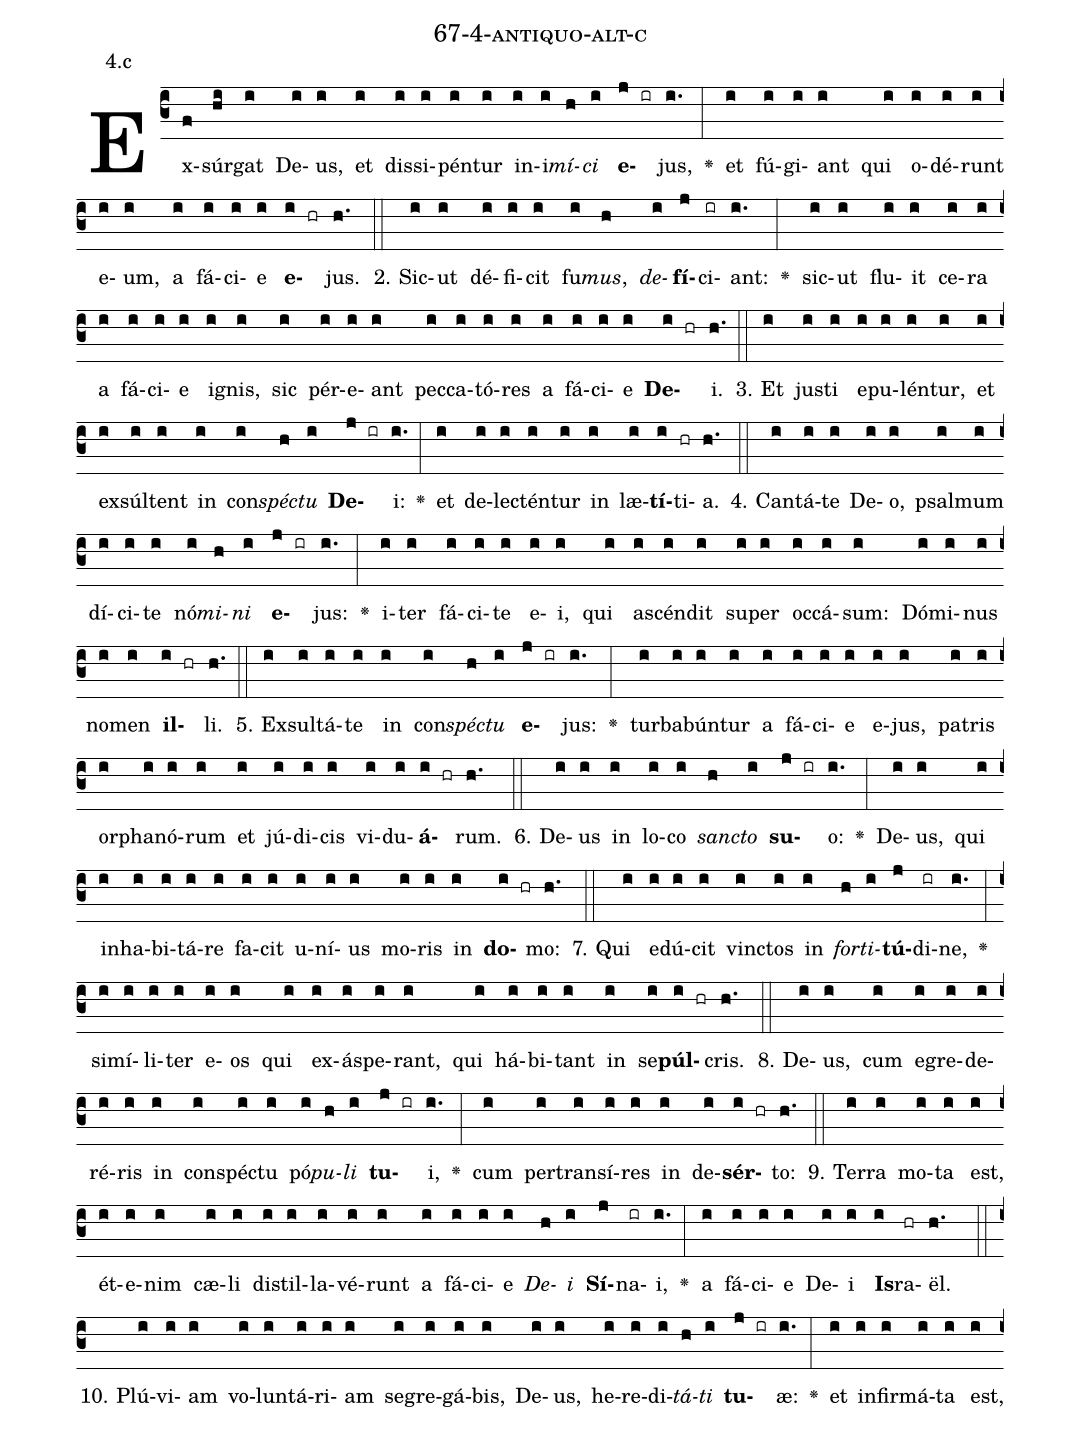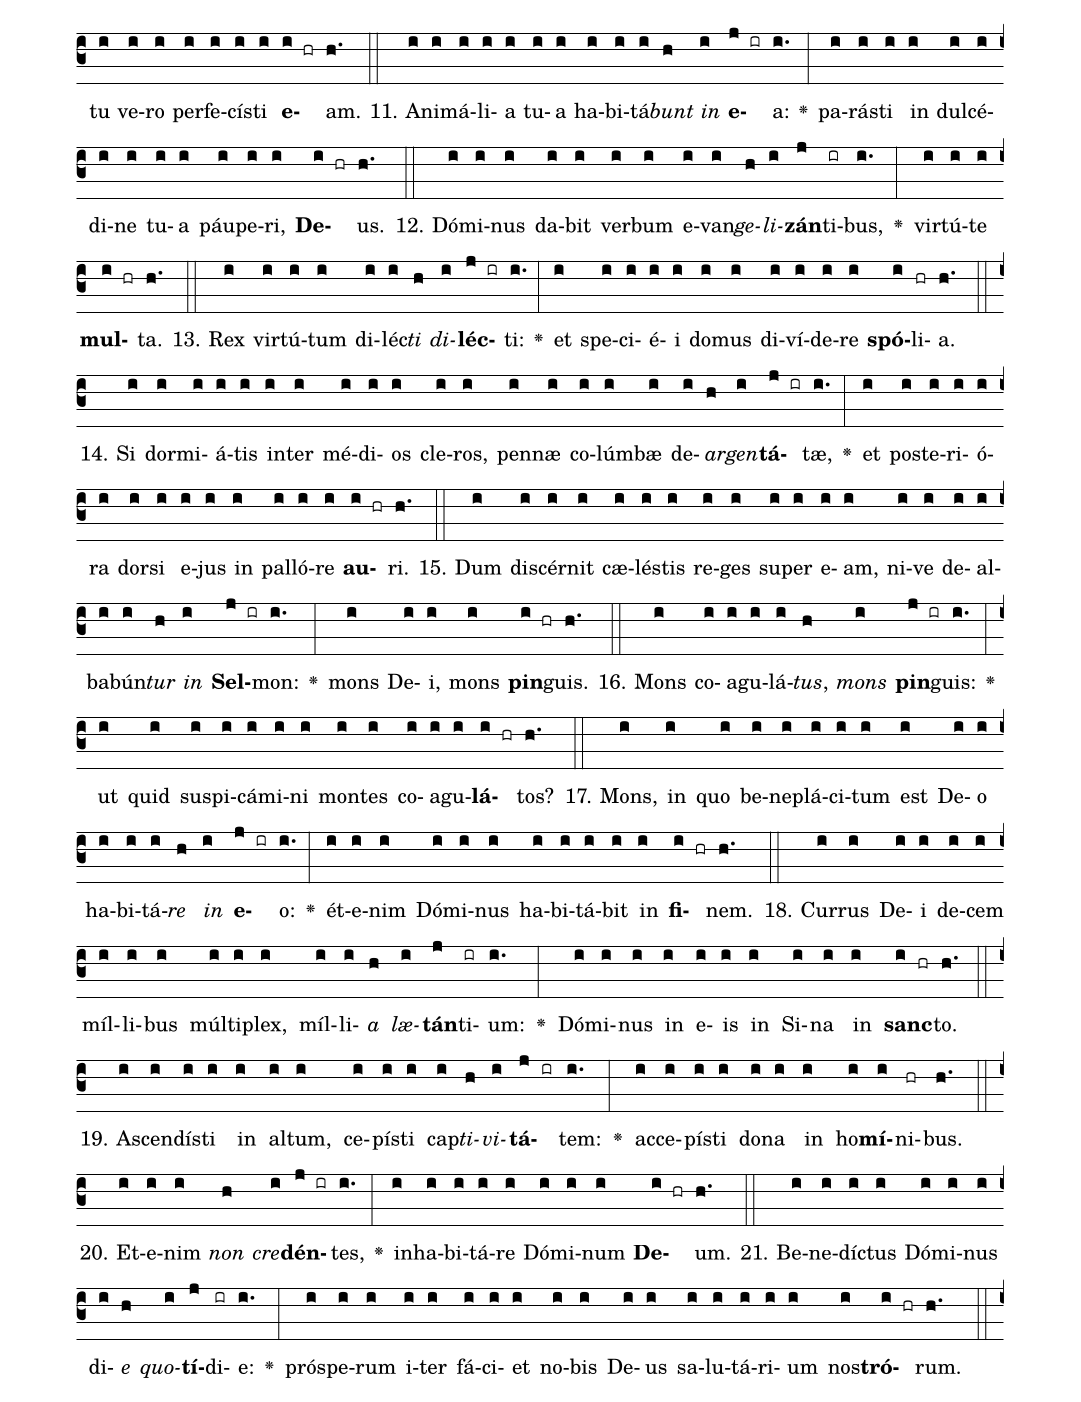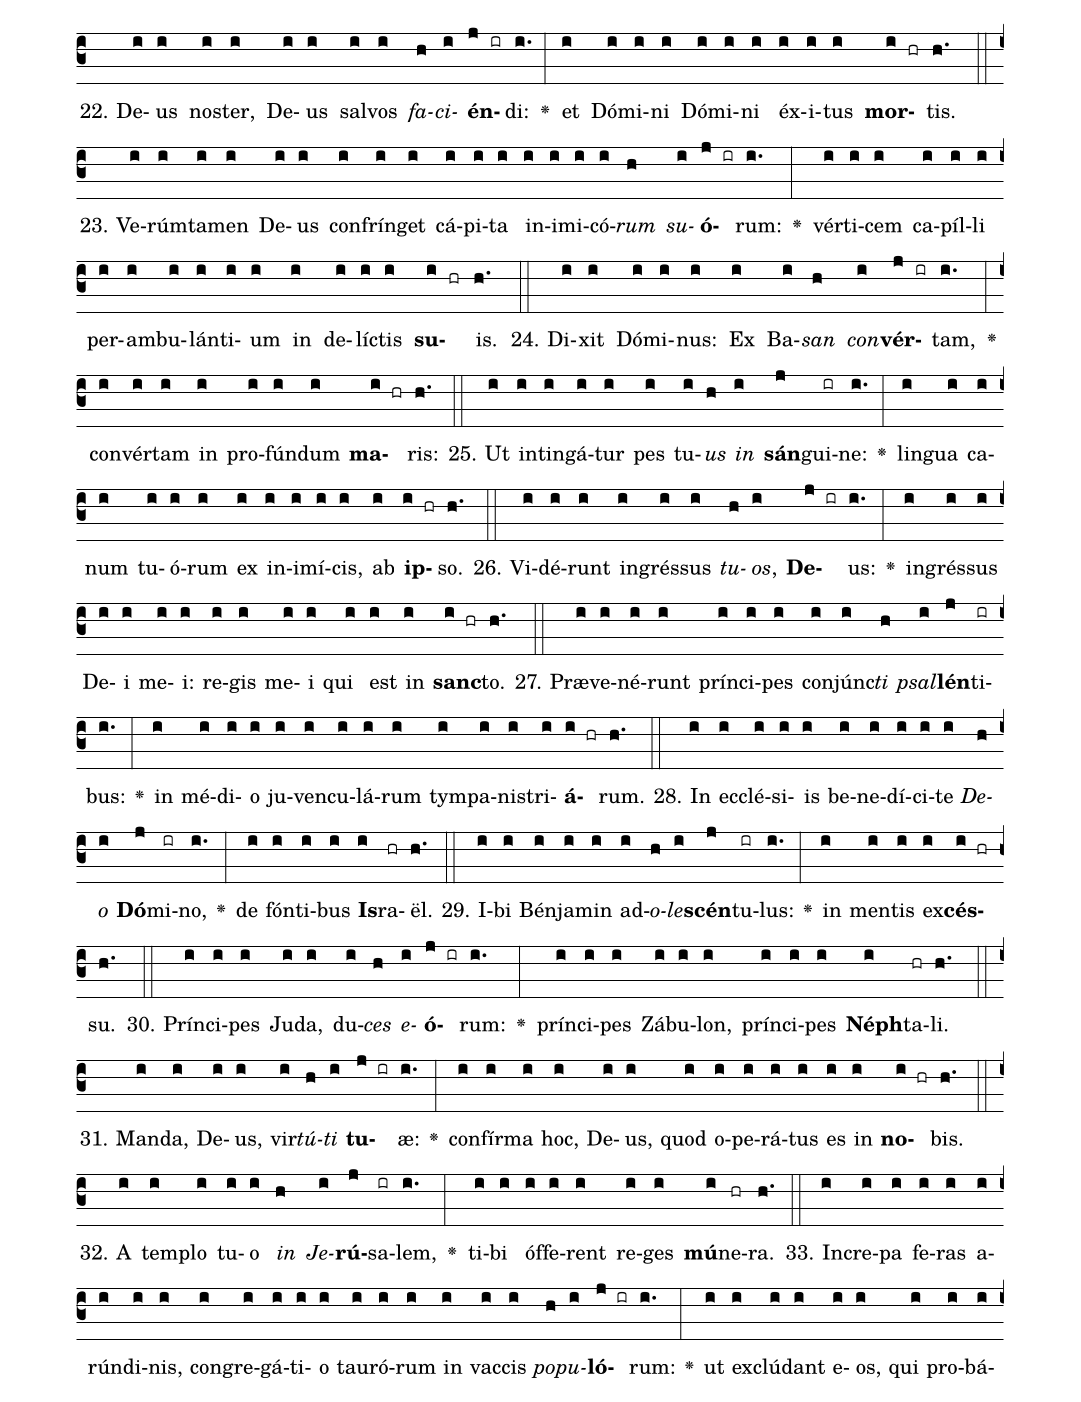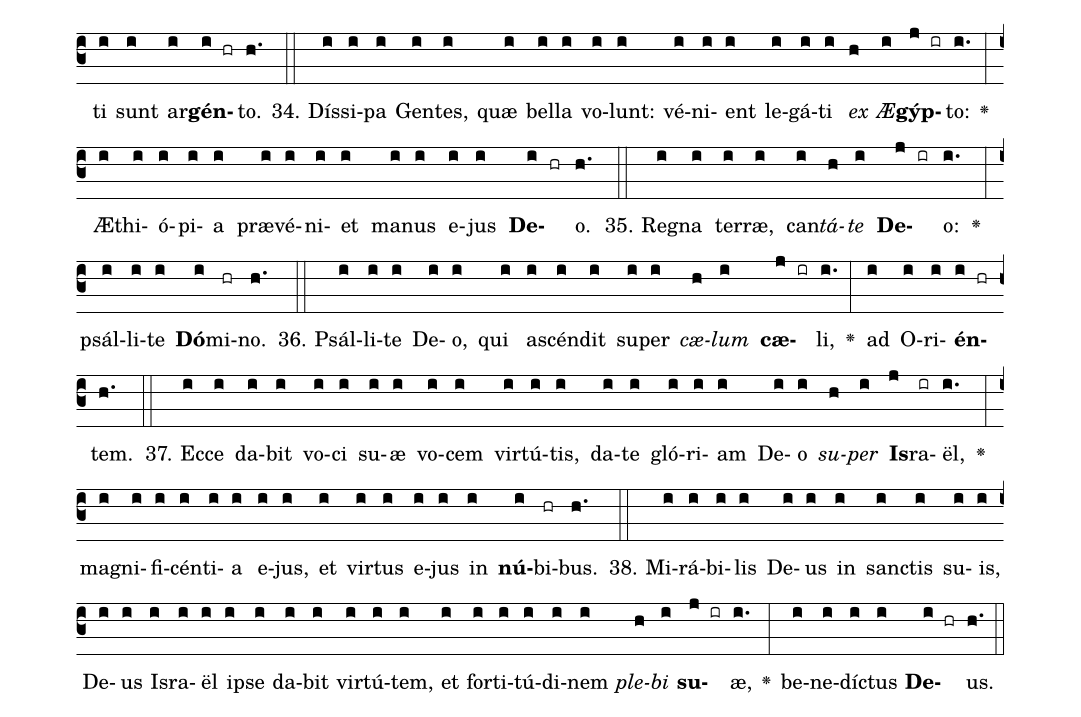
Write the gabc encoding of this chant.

name: 67-4-antiquo-alt-c;
annotation: 4.c;
%%
(c3)Ex(f)súr(hi)gat(i) De(i)us,(i) et(i) dis(i)si(i)pén(i)tur(i) in(i)i(i)<i>mí</i>(h)<i>ci</i>(i) <b>e</b>(j ir)jus,(i.) <v>\greheightstar</v>(:) et(i) fú(i)gi(i)ant(i) qui(i) o(i)dé(i)runt(i) e(i)um,(i) a(i) fá(i)ci(i)e(i) <b>e</b>(i hr)jus.(h.) (::)
2. Sic(i)ut(i) dé(i)fi(i)cit(i) fu(i)<i>mus</i>,(h) <i>de</i>(i)<b>fí</b>(j)ci(ir)ant:(i.) <v>\greheightstar</v>(:) sic(i)ut(i) flu(i)it(i) ce(i)ra(i) a(i) fá(i)ci(i)e(i) i(i)gnis,(i) sic(i) pér(i)e(i)ant(i) pec(i)ca(i)tó(i)res(i) a(i) fá(i)ci(i)e(i) <b>De</b>(i hr)i.(h.) (::)
3. Et(i) jus(i)ti(i) e(i)pu(i)lén(i)tur,(i) et(i) ex(i)súl(i)tent(i) in(i) con(i)<i>spéc</i>(h)<i>tu</i>(i) <b>De</b>(j ir)i:(i.) <v>\greheightstar</v>(:) et(i) de(i)lec(i)tén(i)tur(i) in(i) læ(i)<b>tí</b>(i)ti(hr)a.(h.) (::)
4. Can(i)tá(i)te(i) De(i)o,(i) psal(i)mum(i) dí(i)ci(i)te(i) nó(i)<i>mi</i>(h)<i>ni</i>(i) <b>e</b>(j ir)jus:(i.) <v>\greheightstar</v>(:) i(i)ter(i) fá(i)ci(i)te(i) e(i)i,(i) qui(i) a(i)scén(i)dit(i) su(i)per(i) oc(i)cá(i)sum:(i) Dó(i)mi(i)nus(i) no(i)men(i) <b>il</b>(i hr)li.(h.) (::)
5. Ex(i)sul(i)tá(i)te(i) in(i) con(i)<i>spéc</i>(h)<i>tu</i>(i) <b>e</b>(j ir)jus:(i.) <v>\greheightstar</v>(:) tur(i)ba(i)bún(i)tur(i) a(i) fá(i)ci(i)e(i) e(i)jus,(i) pa(i)tris(i) or(i)pha(i)nó(i)rum(i) et(i) jú(i)di(i)cis(i) vi(i)du(i)<b>á</b>(i hr)rum.(h.) (::)
6. De(i)us(i) in(i) lo(i)co(i) <i>sanc</i>(h)<i>to</i>(i) <b>su</b>(j ir)o:(i.) <v>\greheightstar</v>(:) De(i)us,(i) qui(i) in(i)ha(i)bi(i)tá(i)re(i) fa(i)cit(i) u(i)ní(i)us(i) mo(i)ris(i) in(i) <b>do</b>(i hr)mo:(h.) (::)
7. Qui(i) e(i)dú(i)cit(i) vinc(i)tos(i) in(i) <i>for</i>(h)<i>ti</i>(i)<b>tú</b>(j)di(ir)ne,(i.) <v>\greheightstar</v>(:) si(i)mí(i)li(i)ter(i) e(i)os(i) qui(i) ex(i)ás(i)pe(i)rant,(i) qui(i) há(i)bi(i)tant(i) in(i) se(i)<b>púl</b>(i hr)cris.(h.) (::)
8. De(i)us,(i) cum(i) e(i)gre(i)de(i)ré(i)ris(i) in(i) con(i)spéc(i)tu(i) pó(i)<i>pu</i>(h)<i>li</i>(i) <b>tu</b>(j ir)i,(i.) <v>\greheightstar</v>(:) cum(i) per(i)trans(i)í(i)res(i) in(i) de(i)<b>sér</b>(i hr)to:(h.) (::)
9. Ter(i)ra(i) mo(i)ta(i) est,(i) ét(i)e(i)nim(i) cæ(i)li(i) di(i)stil(i)la(i)vé(i)runt(i) a(i) fá(i)ci(i)e(i) <i>De</i>(h)<i>i</i>(i) <b>Sí</b>(j)na(ir)i,(i.) <v>\greheightstar</v>(:) a(i) fá(i)ci(i)e(i) De(i)i(i) <b>Is</b>(i)ra(hr)ël.(h.) (::)
10. Plú(i)vi(i)am(i) vo(i)lun(i)tá(i)ri(i)am(i) se(i)gre(i)gá(i)bis,(i) De(i)us,(i) he(i)re(i)di(i)<i>tá</i>(h)<i>ti</i>(i) <b>tu</b>(j ir)æ:(i.) <v>\greheightstar</v>(:) et(i) in(i)fir(i)má(i)ta(i) est,(i) tu(i) ve(i)ro(i) per(i)fe(i)cís(i)ti(i) <b>e</b>(i hr)am.(h.) (::)
11. A(i)ni(i)má(i)li(i)a(i) tu(i)a(i) ha(i)bi(i)tá(i)<i>bunt</i>(h) <i>in</i>(i) <b>e</b>(j ir)a:(i.) <v>\greheightstar</v>(:) pa(i)rás(i)ti(i) in(i) dul(i)cé(i)di(i)ne(i) tu(i)a(i) páu(i)pe(i)ri,(i) <b>De</b>(i hr)us.(h.) (::)
12. Dó(i)mi(i)nus(i) da(i)bit(i) ver(i)bum(i) e(i)van(i)<i>ge</i>(h)<i>li</i>(i)<b>zán</b>(j)ti(ir)bus,(i.) <v>\greheightstar</v>(:) vir(i)tú(i)te(i) <b>mul</b>(i hr)ta.(h.) (::)
13. Rex(i) vir(i)tú(i)tum(i) di(i)léc(i)<i>ti</i>(h) <i>di</i>(i)<b>léc</b>(j ir)ti:(i.) <v>\greheightstar</v>(:) et(i) spe(i)ci(i)é(i)i(i) do(i)mus(i) di(i)ví(i)de(i)re(i) <b>spó</b>(i)li(hr)a.(h.) (::)
14. Si(i) dor(i)mi(i)á(i)tis(i) in(i)ter(i) mé(i)di(i)os(i) cle(i)ros,(i) pen(i)næ(i) co(i)lúm(i)bæ(i) de(i)<i>ar</i>(h)<i>gen</i>(i)<b>tá</b>(j ir)tæ,(i.) <v>\greheightstar</v>(:) et(i) post(i)e(i)ri(i)ó(i)ra(i) dor(i)si(i) e(i)jus(i) in(i) pal(i)ló(i)re(i) <b>au</b>(i hr)ri.(h.) (::)
15. Dum(i) di(i)scér(i)nit(i) cæ(i)lés(i)tis(i) re(i)ges(i) su(i)per(i) e(i)am,(i) ni(i)ve(i) de(i)al(i)ba(i)bún(i)<i>tur</i>(h) <i>in</i>(i) <b>Sel</b>(j ir)mon:(i.) <v>\greheightstar</v>(:) mons(i) De(i)i,(i) mons(i) <b>pin</b>(i hr)guis.(h.) (::)
16. Mons(i) co(i)a(i)gu(i)lá(i)<i>tus</i>,(h) <i>mons</i>(i) <b>pin</b>(j ir)guis:(i.) <v>\greheightstar</v>(:) ut(i) quid(i) su(i)spi(i)cá(i)mi(i)ni(i) mon(i)tes(i) co(i)a(i)gu(i)<b>lá</b>(i hr)tos?(h.) (::)
17. Mons,(i) in(i) quo(i) be(i)ne(i)plá(i)ci(i)tum(i) est(i) De(i)o(i) ha(i)bi(i)tá(i)<i>re</i>(h) <i>in</i>(i) <b>e</b>(j ir)o:(i.) <v>\greheightstar</v>(:) ét(i)e(i)nim(i) Dó(i)mi(i)nus(i) ha(i)bi(i)tá(i)bit(i) in(i) <b>fi</b>(i hr)nem.(h.) (::)
18. Cur(i)rus(i) De(i)i(i) de(i)cem(i) míl(i)li(i)bus(i) múl(i)ti(i)plex,(i) míl(i)li(i)<i>a</i>(h) <i>læ</i>(i)<b>tán</b>(j)ti(ir)um:(i.) <v>\greheightstar</v>(:) Dó(i)mi(i)nus(i) in(i) e(i)is(i) in(i) Si(i)na(i) in(i) <b>sanc</b>(i hr)to.(h.) (::)
19. A(i)scen(i)dís(i)ti(i) in(i) al(i)tum,(i) ce(i)pís(i)ti(i) cap(i)<i>ti</i>(h)<i>vi</i>(i)<b>tá</b>(j ir)tem:(i.) <v>\greheightstar</v>(:) ac(i)ce(i)pís(i)ti(i) do(i)na(i) in(i) ho(i)<b>mí</b>(i)ni(hr)bus.(h.) (::)
20. Et(i)e(i)nim(i) <i>non</i>(h) <i>cre</i>(i)<b>dén</b>(j ir)tes,(i.) <v>\greheightstar</v>(:) in(i)ha(i)bi(i)tá(i)re(i) Dó(i)mi(i)num(i) <b>De</b>(i hr)um.(h.) (::)
21. Be(i)ne(i)díc(i)tus(i) Dó(i)mi(i)nus(i) di(i)<i>e</i>(h) <i>quo</i>(i)<b>tí</b>(j)di(ir)e:(i.) <v>\greheightstar</v>(:) pró(i)spe(i)rum(i) i(i)ter(i) fá(i)ci(i)et(i) no(i)bis(i) De(i)us(i) sa(i)lu(i)tá(i)ri(i)um(i) nos(i)<b>tró</b>(i hr)rum.(h.) (::)
22. De(i)us(i) nos(i)ter,(i) De(i)us(i) sal(i)vos(i) <i>fa</i>(h)<i>ci</i>(i)<b>én</b>(j ir)di:(i.) <v>\greheightstar</v>(:) et(i) Dó(i)mi(i)ni(i) Dó(i)mi(i)ni(i) éx(i)i(i)tus(i) <b>mor</b>(i hr)tis.(h.) (::)
23. Ve(i)rúm(i)ta(i)men(i) De(i)us(i) con(i)frín(i)get(i) cá(i)pi(i)ta(i) in(i)i(i)mi(i)có(i)<i>rum</i>(h) <i>su</i>(i)<b>ó</b>(j ir)rum:(i.) <v>\greheightstar</v>(:) vér(i)ti(i)cem(i) ca(i)píl(i)li(i) per(i)am(i)bu(i)lán(i)ti(i)um(i) in(i) de(i)líc(i)tis(i) <b>su</b>(i hr)is.(h.) (::)
24. Di(i)xit(i) Dó(i)mi(i)nus:(i) Ex(i) Ba(i)<i>san</i>(h) <i>con</i>(i)<b>vér</b>(j ir)tam,(i.) <v>\greheightstar</v>(:) con(i)vér(i)tam(i) in(i) pro(i)fún(i)dum(i) <b>ma</b>(i hr)ris:(h.) (::)
25. Ut(i) in(i)tin(i)gá(i)tur(i) pes(i) tu(i)<i>us</i>(h) <i>in</i>(i) <b>sán</b>(j)gui(ir)ne:(i.) <v>\greheightstar</v>(:) lin(i)gua(i) ca(i)num(i) tu(i)ó(i)rum(i) ex(i) in(i)i(i)mí(i)cis,(i) ab(i) <b>ip</b>(i hr)so.(h.) (::)
26. Vi(i)dé(i)runt(i) in(i)grés(i)sus(i) <i>tu</i>(h)<i>os</i>,(i) <b>De</b>(j ir)us:(i.) <v>\greheightstar</v>(:) in(i)grés(i)sus(i) De(i)i(i) me(i)i:(i) re(i)gis(i) me(i)i(i) qui(i) est(i) in(i) <b>sanc</b>(i hr)to.(h.) (::)
27. Præ(i)ve(i)né(i)runt(i) prín(i)ci(i)pes(i) con(i)júnc(i)<i>ti</i>(h) <i>psal</i>(i)<b>lén</b>(j)ti(ir)bus:(i.) <v>\greheightstar</v>(:) in(i) mé(i)di(i)o(i) ju(i)ven(i)cu(i)lá(i)rum(i) tym(i)pa(i)nis(i)tri(i)<b>á</b>(i hr)rum.(h.) (::)
28. In(i) ec(i)clé(i)si(i)is(i) be(i)ne(i)dí(i)ci(i)te(i) <i>De</i>(h)<i>o</i>(i) <b>Dó</b>(j)mi(ir)no,(i.) <v>\greheightstar</v>(:) de(i) fón(i)ti(i)bus(i) <b>Is</b>(i)ra(hr)ël.(h.) (::)
29. I(i)bi(i) Bén(i)ja(i)min(i) ad(i)<i>o</i>(h)<i>le</i>(i)<b>scén</b>(j)tu(ir)lus:(i.) <v>\greheightstar</v>(:) in(i) men(i)tis(i) ex(i)<b>cés</b>(i hr)su.(h.) (::)
30. Prín(i)ci(i)pes(i) Ju(i)da,(i) du(i)<i>ces</i>(h) <i>e</i>(i)<b>ó</b>(j ir)rum:(i.) <v>\greheightstar</v>(:) prín(i)ci(i)pes(i) Zá(i)bu(i)lon,(i) prín(i)ci(i)pes(i) <b>Néph</b>(i)ta(hr)li.(h.) (::)
31. Man(i)da,(i) De(i)us,(i) vir(i)<i>tú</i>(h)<i>ti</i>(i) <b>tu</b>(j ir)æ:(i.) <v>\greheightstar</v>(:) con(i)fír(i)ma(i) hoc,(i) De(i)us,(i) quod(i) o(i)pe(i)rá(i)tus(i) es(i) in(i) <b>no</b>(i hr)bis.(h.) (::)
32. A(i) tem(i)plo(i) tu(i)o(i) <i>in</i>(h) <i>Je</i>(i)<b>rú</b>(j)sa(ir)lem,(i.) <v>\greheightstar</v>(:) ti(i)bi(i) óf(i)fe(i)rent(i) re(i)ges(i) <b>mú</b>(i)ne(hr)ra.(h.) (::)
33. In(i)cre(i)pa(i) fe(i)ras(i) a(i)rún(i)di(i)nis,(i) con(i)gre(i)gá(i)ti(i)o(i) tau(i)ró(i)rum(i) in(i) vac(i)cis(i) <i>po</i>(h)<i>pu</i>(i)<b>ló</b>(j ir)rum:(i.) <v>\greheightstar</v>(:) ut(i) ex(i)clú(i)dant(i) e(i)os,(i) qui(i) pro(i)bá(i)ti(i) sunt(i) ar(i)<b>gén</b>(i hr)to.(h.) (::)
34. Dís(i)si(i)pa(i) Gen(i)tes,(i) quæ(i) bel(i)la(i) vo(i)lunt:(i) vé(i)ni(i)ent(i) le(i)gá(i)ti(i) <i>ex</i>(h) <i>Æ</i>(i)<b>gýp</b>(j ir)to:(i.) <v>\greheightstar</v>(:) Æ(i)thi(i)ó(i)pi(i)a(i) præ(i)vé(i)ni(i)et(i) ma(i)nus(i) e(i)jus(i) <b>De</b>(i hr)o.(h.) (::)
35. Re(i)gna(i) ter(i)ræ,(i) can(i)<i>tá</i>(h)<i>te</i>(i) <b>De</b>(j ir)o:(i.) <v>\greheightstar</v>(:) psál(i)li(i)te(i) <b>Dó</b>(i)mi(hr)no.(h.) (::)
36. Psál(i)li(i)te(i) De(i)o,(i) qui(i) a(i)scén(i)dit(i) su(i)per(i) <i>cæ</i>(h)<i>lum</i>(i) <b>cæ</b>(j ir)li,(i.) <v>\greheightstar</v>(:) ad(i) O(i)ri(i)<b>én</b>(i hr)tem.(h.) (::)
37. Ec(i)ce(i) da(i)bit(i) vo(i)ci(i) su(i)æ(i) vo(i)cem(i) vir(i)tú(i)tis,(i) da(i)te(i) gló(i)ri(i)am(i) De(i)o(i) <i>su</i>(h)<i>per</i>(i) <b>Is</b>(j)ra(ir)ël,(i.) <v>\greheightstar</v>(:) ma(i)gni(i)fi(i)cén(i)ti(i)a(i) e(i)jus,(i) et(i) vir(i)tus(i) e(i)jus(i) in(i) <b>nú</b>(i)bi(hr)bus.(h.) (::)
38. Mi(i)rá(i)bi(i)lis(i) De(i)us(i) in(i) sanc(i)tis(i) su(i)is,(i) De(i)us(i) Is(i)ra(i)ël(i) ip(i)se(i) da(i)bit(i) vir(i)tú(i)tem,(i) et(i) for(i)ti(i)tú(i)di(i)nem(i) <i>ple</i>(h)<i>bi</i>(i) <b>su</b>(j ir)æ,(i.) <v>\greheightstar</v>(:) be(i)ne(i)díc(i)tus(i) <b>De</b>(i hr)us.(h.) (::)
